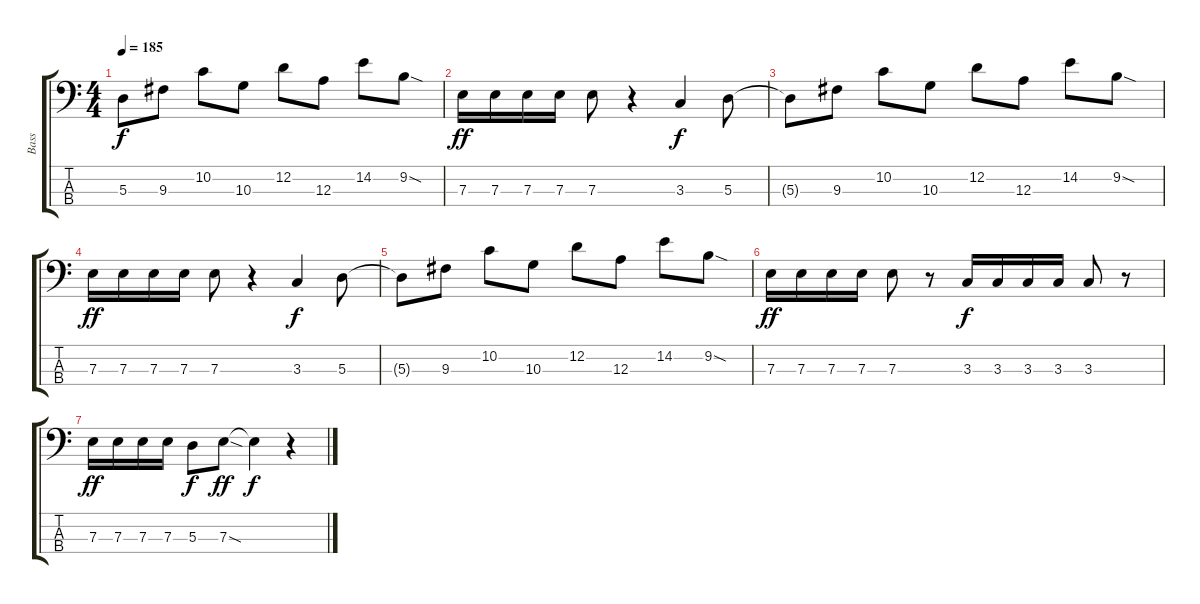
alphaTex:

\track ("Bass" "Bass") {instrument electricbassfinger}
\staff {score tabs}
\tuning (G2 D2 A1 E1) {hide}
\ts (4 4)
\tempo 185
\clef f4
\ks c
5.3{t}.8{dy f} 9.3.8 10.2.8 10.3.8 12.2.8 12.3.8 14.2.8 9.2{sod}.8 |
7.3.16{dy ff} 7.3.16 7.3.16 7.3.16 7.3.8 r.4 3.3.4{dy f} 5.3.8 |
5.3{t}.8 9.3.8 10.2.8 10.3.8 12.2.8 12.3.8 14.2.8 9.2{sod}.8 |
7.3.16{dy ff} 7.3.16 7.3.16 7.3.16 7.3.8 r.4 3.3.4{dy f} 5.3.8 |
5.3{t}.8 9.3.8 10.2.8 10.3.8 12.2.8 12.3.8 14.2.8 9.2{sod}.8 |
7.3.16{dy ff} 7.3.16 7.3.16 7.3.16 7.3.8 r.8 3.3.16{dy f} 3.3.16 3.3.16 3.3.16 3.3.8 r.8 |
7.3.16{dy ff} 7.3.16 7.3.16 7.3.16 5.3.8{dy f} 7.3{sod}.8{dy ff} 7.3{t}.4{dy f} r.4
